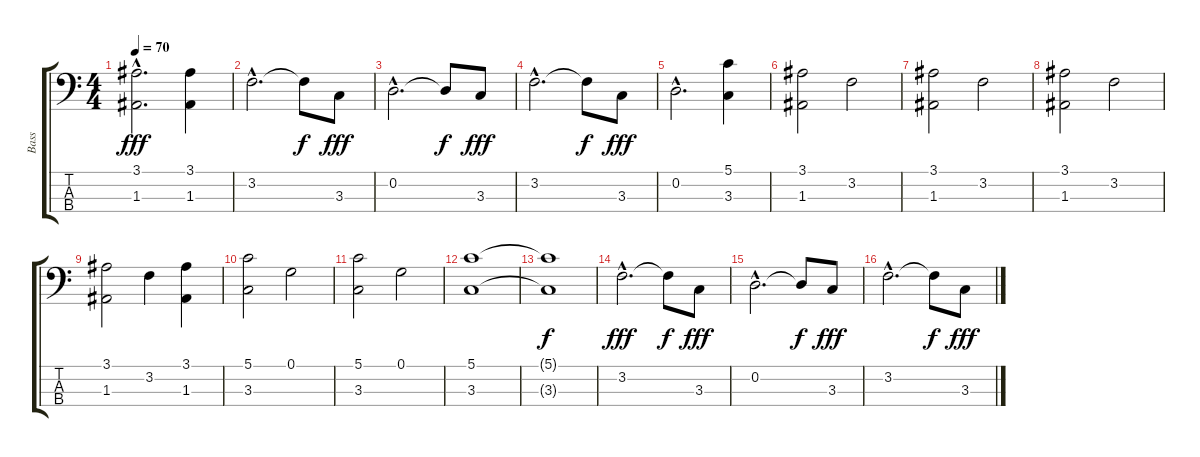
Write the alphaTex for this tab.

\track ("Bass                " "Bass      ") {instrument electricbasspick}
\staff {score tabs}
\tuning (G2 D2 A1 E1) {hide}
\ts (4 4)
\tempo 70
\clef f4
\ks c
(3.1{hac} 1.3).2{d dy fff} (3.1 1.3).4 |
3.2{hac}.2{d} 3.2{t}.8{dy f} 3.3.8{dy fff} |
0.2{hac}.2{d} 0.2{t}.8{dy f} 3.3.8{dy fff} |
3.2{hac}.2{d} 3.2{t}.8{dy f} 3.3.8{dy fff} |
0.2{hac}.2{d} (5.1 3.3).4 |
(3.1 1.3).2 3.2.2 |
(3.1 1.3).2 3.2.2 |
(3.1 1.3).2 3.2.2 |
(3.1 1.3).2 3.2.4 (3.1 1.3).4 |
(5.1 3.3).2 0.1.2 |
(5.1 3.3).2 0.1.2 |
(5.1 3.3).1 |
(5.1{t} 3.3{t}).1{dy f} |
3.2{hac}.2{d dy fff} 3.2{t}.8{dy f} 3.3.8{dy fff} |
0.2{hac}.2{d} 0.2{t}.8{dy f} 3.3.8{dy fff} |
3.2{hac}.2{d} 3.2{t}.8{dy f} 3.3.8{dy fff}
